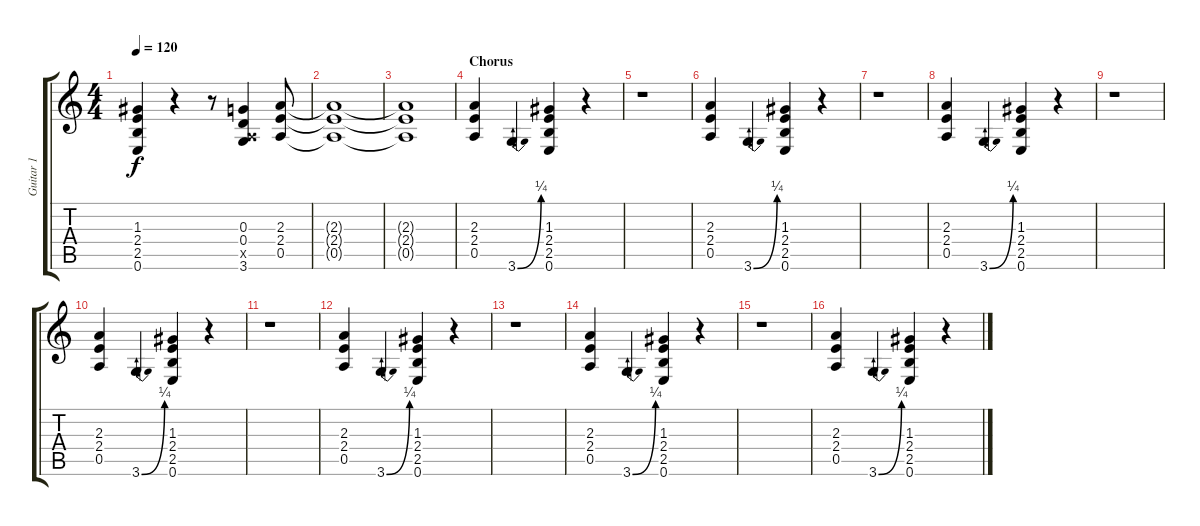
\track ("Guitar 1" "Guitar 1") {instrument distortionguitar}
\staff {score tabs}
\tuning (E4 B3 G3 D3 A2 E2) {hide}
\ts (4 4)
\tempo 120
\clef g2
\ks c
(1.3{t} 2.4{t} 2.5{t} 0.6{t}).4{dy f} r.4 r.8 (0.3 0.4 0.5{x} 3.6).4 (2.3 2.4 0.5).8 |
(2.3{t} 2.4{t} 0.5{t}).1 |
(2.3{t} 2.4{t} 0.5{t}).1 |
\section ("" "Chorus")
(2.3 2.4 0.5).4 3.6{be (bend 0 0 60 1)}.4 (1.3 2.4 2.5 0.6).4 r.4 |
r.1 |
(2.3 2.4 0.5).4 3.6{be (bend 0 0 60 1)}.4 (1.3 2.4 2.5 0.6).4 r.4 |
r.1 |
(2.3 2.4 0.5).4 3.6{be (bend 0 0 60 1)}.4 (1.3 2.4 2.5 0.6).4 r.4 |
r.1 |
(2.3 2.4 0.5).4 3.6{be (bend 0 0 60 1)}.4 (1.3 2.4 2.5 0.6).4 r.4 |
r.1 |
(2.3 2.4 0.5).4 3.6{be (bend 0 0 60 1)}.4 (1.3 2.4 2.5 0.6).4 r.4 |
r.1 |
(2.3 2.4 0.5).4 3.6{be (bend 0 0 60 1)}.4 (1.3 2.4 2.5 0.6).4 r.4 |
r.1 |
(2.3 2.4 0.5).4 3.6{be (bend 0 0 60 1)}.4 (1.3 2.4 2.5 0.6).4 r.4
